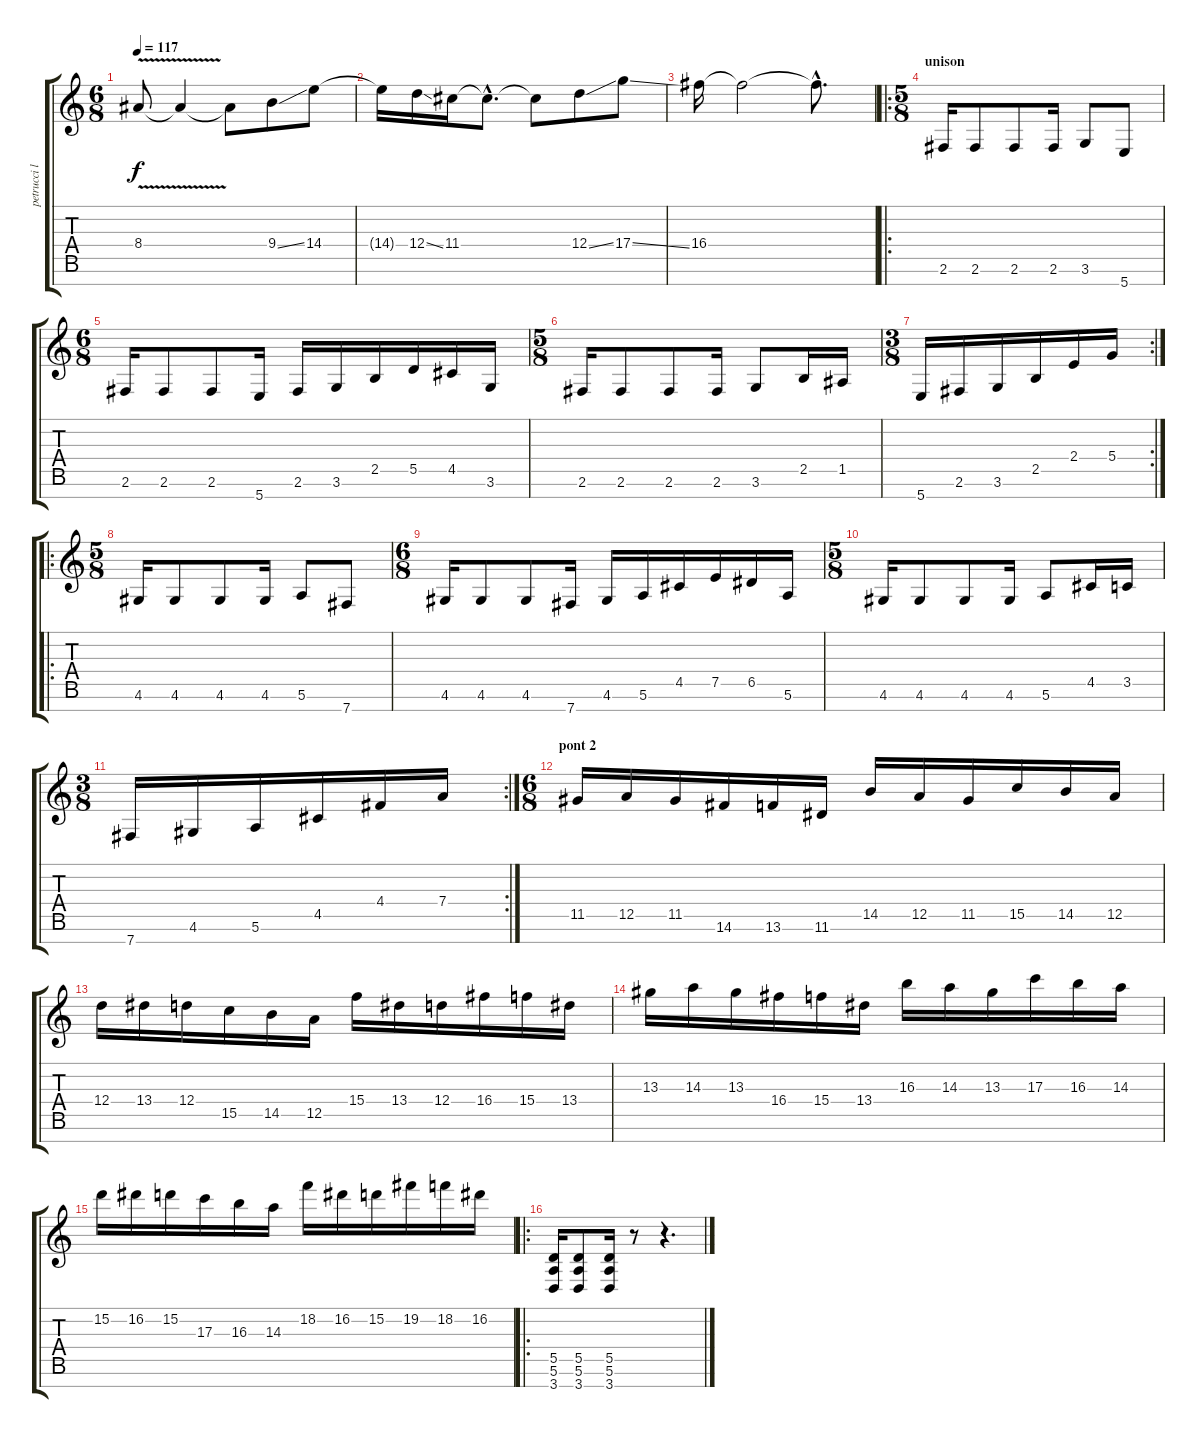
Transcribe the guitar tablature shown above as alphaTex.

\track ("petrucci lead 7str." "petrucci l") {instrument distortionguitar}
\staff {score tabs}
\tuning (E4 B3 G3 D3 A2 E2 B1) {hide}
\ts (6 8)
\tempo 117
\clef g2
\ks c
8.4{v}.8{dy f} 8.4{t}.4 8.4{t}.8 9.4{ss}.8 14.4.8 |
14.4{t}.16 12.4{ss}.16 11.4.16 11.4{hac t}.8{d} 11.4{t}.8 12.4{ss}.8 17.4{ss}.8 |
16.4.16 16.4{t}.2 16.4{hac t}.8{d} |
\ro
\ts (5 8)
\section ("" "unison")
2.6.16 2.6.8 2.6.8 2.6.16 3.6.8 5.7.8 |
\ts (6 8)
2.6.16 2.6.8 2.6.8 5.7.16 2.6.16 3.6.16 2.5.16 5.5.16 4.5.16 3.6.16 |
\ts (5 8)
2.6.16 2.6.8 2.6.8 2.6.16 3.6.8 2.5.16 1.5.16 |
\rc 2
\ts (3 8)
5.7.16 2.6.16 3.6.16 2.5.16 2.4.16 5.4.16 |
\ro
\ts (5 8)
4.6.16 4.6.8 4.6.8 4.6.16 5.6.8 7.7.8 |
\ts (6 8)
4.6.16 4.6.8 4.6.8 7.7.16 4.6.16 5.6.16 4.5.16 7.5.16 6.5.16 5.6.16 |
\ts (5 8)
4.6.16 4.6.8 4.6.8 4.6.16 5.6.8 4.5.16 3.5.16 |
\rc 2
\ts (3 8)
7.7.16 4.6.16 5.6.16 4.5.16 4.4.16 7.4.16 |
\ts (6 8)
\section ("" "pont 2")
11.5.16 12.5.16 11.5.16 14.6.16 13.6.16 11.6.16 14.5.16 12.5.16 11.5.16 15.5.16 14.5.16 12.5.16 |
12.4.16 13.4.16 12.4.16 15.5.16 14.5.16 12.5.16 15.4.16 13.4.16 12.4.16 16.4.16 15.4.16 13.4.16 |
13.3.16 14.3.16 13.3.16 16.4.16 15.4.16 13.4.16 16.3.16 14.3.16 13.3.16 17.3.16 16.3.16 14.3.16 |
15.2.16 16.2.16 15.2.16 17.3.16 16.3.16 14.3.16 18.2.16 16.2.16 15.2.16 19.2.16 18.2.16 16.2.16 |
\ro
(5.5 5.6 3.7).16 (5.5 5.6 3.7).8 (5.5 5.6 3.7).16 r.8 r.4{d}
